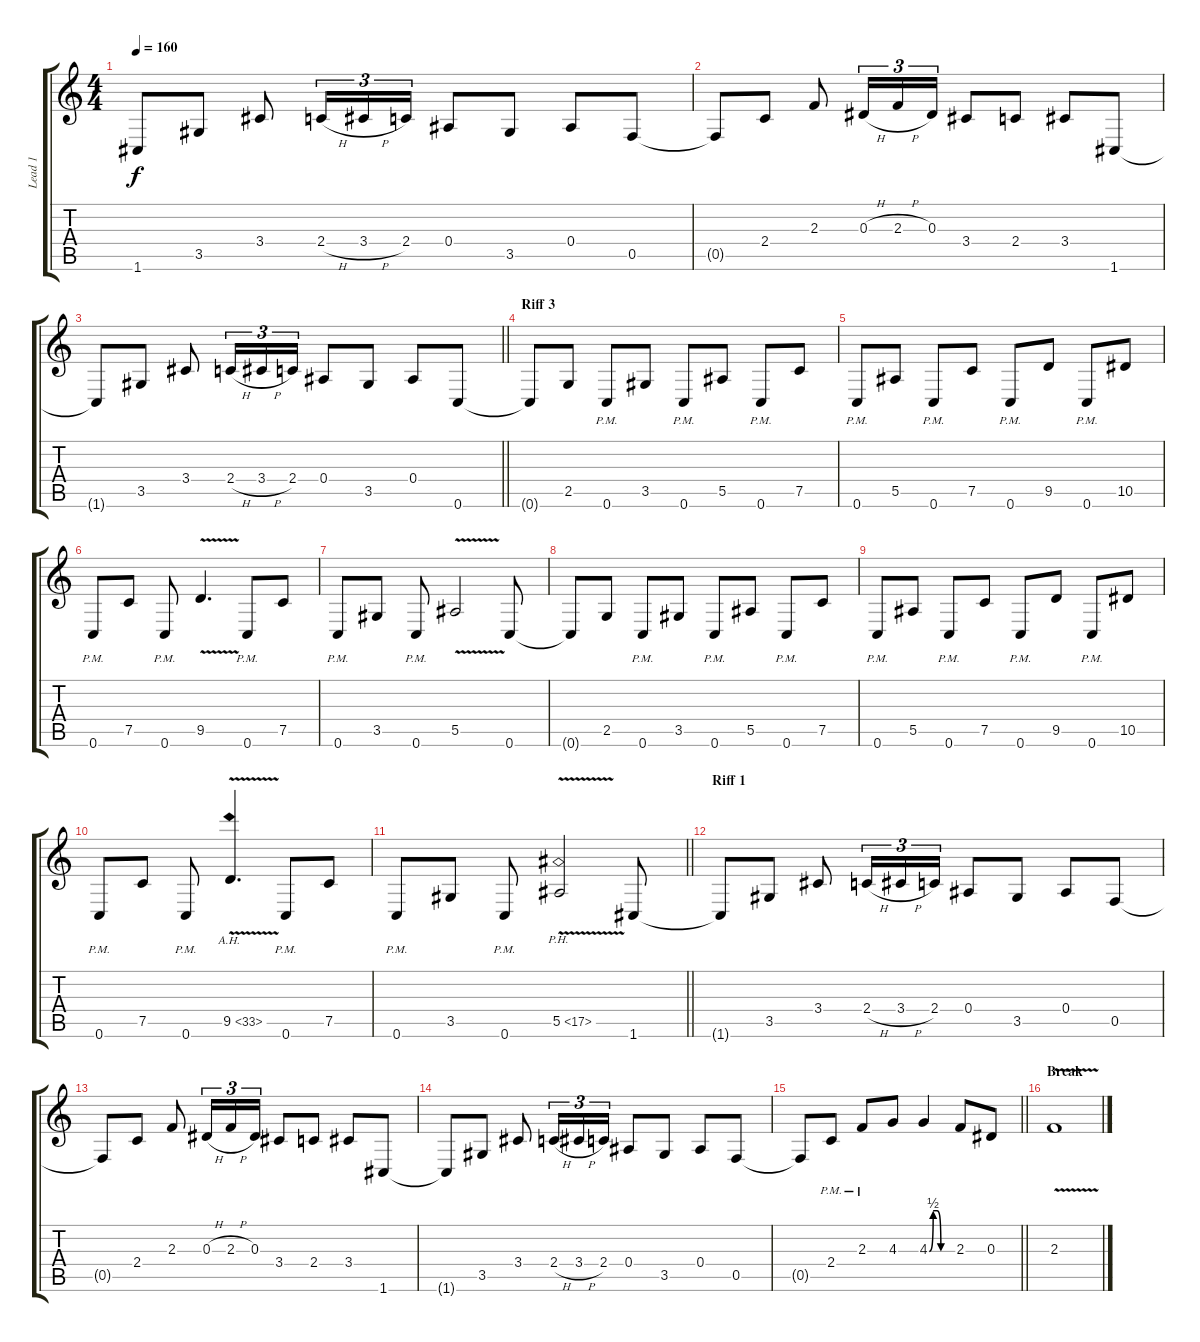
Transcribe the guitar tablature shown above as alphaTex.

\track ("Lead 1" "Lead 1") {instrument distortionguitar}
\staff {score tabs}
\tuning (C4 G3 Eb3 Bb2 F2 C2) {hide}
\ts (4 4)
\tempo 160
\clef g2
\ks c
1.6{t}.8{dy f} 3.5.8 3.4.8 2.4{h}.16{tu (3 2)} 3.4{h}.16{tu (3 2)} 2.4.16{tu (3 2)} 0.4.8 3.5.8 0.4.8 0.5.8 |
0.5{t}.8 2.4.8 2.3.8 0.3{h}.16{tu (3 2)} 2.3{h}.16{tu (3 2)} 0.3.16{tu (3 2)} 3.4.8 2.4.8 3.4.8 1.6.8 |
\barLineRight lightlight
1.6{t}.8 3.5.8 3.4.8 2.4{h}.16{tu (3 2)} 3.4{h}.16{tu (3 2)} 2.4.16{tu (3 2)} 0.4.8 3.5.8 0.4.8 0.6.8 |
\section ("" "Riff 3")
0.6{t}.8 2.5.8 0.6{pm}.8 3.5.8 0.6{pm}.8 5.5.8 0.6{pm}.8 7.5.8 |
0.6{pm}.8 5.5.8 0.6{pm}.8 7.5.8 0.6{pm}.8 9.5.8 0.6{pm}.8 10.5.8 |
0.6{pm}.8 7.5.8 0.6{pm}.8 9.5{v}.4{d} 0.6{pm}.8 7.5.8 |
0.6{pm}.8 3.5.8 0.6{pm}.8 5.5{v}.2 0.6.8 |
0.6{t}.8 2.5.8 0.6{pm}.8 3.5.8 0.6{pm}.8 5.5.8 0.6{pm}.8 7.5.8 |
0.6{pm}.8 5.5.8 0.6{pm}.8 7.5.8 0.6{pm}.8 9.5.8 0.6{pm}.8 10.5.8 |
0.6{pm}.8 7.5.8 0.6{pm}.8 9.5{ah 24 v}.4{d} 0.6{pm}.8 7.5.8 |
\barLineRight lightlight
0.6{pm}.8 3.5.8 0.6{pm}.8 5.5{ph 12 v}.2 1.6.8 |
\section ("" "Riff 1")
1.6{t}.8 3.5.8 3.4.8 2.4{h}.16{tu (3 2)} 3.4{h}.16{tu (3 2)} 2.4.16{tu (3 2)} 0.4.8 3.5.8 0.4.8 0.5.8 |
0.5{t}.8 2.4.8 2.3.8 0.3{h}.16{tu (3 2)} 2.3{h}.16{tu (3 2)} 0.3.16{tu (3 2)} 3.4.8 2.4.8 3.4.8 1.6.8 |
1.6{t}.8 3.5.8 3.4.8 2.4{h}.16{tu (3 2)} 3.4{h}.16{tu (3 2)} 2.4.16{tu (3 2)} 0.4.8 3.5.8 0.4.8 0.5.8 |
\barLineRight lightlight
0.5{t}.8 2.4{pm}.8 2.3{pm}.8 4.3.8 4.3{be (custom 0 0 10 2 20 2 30 0 60 0)}.4 2.3.8 0.3.8 |
\section ("" "Break")
2.3{v}.1{volume 8}
